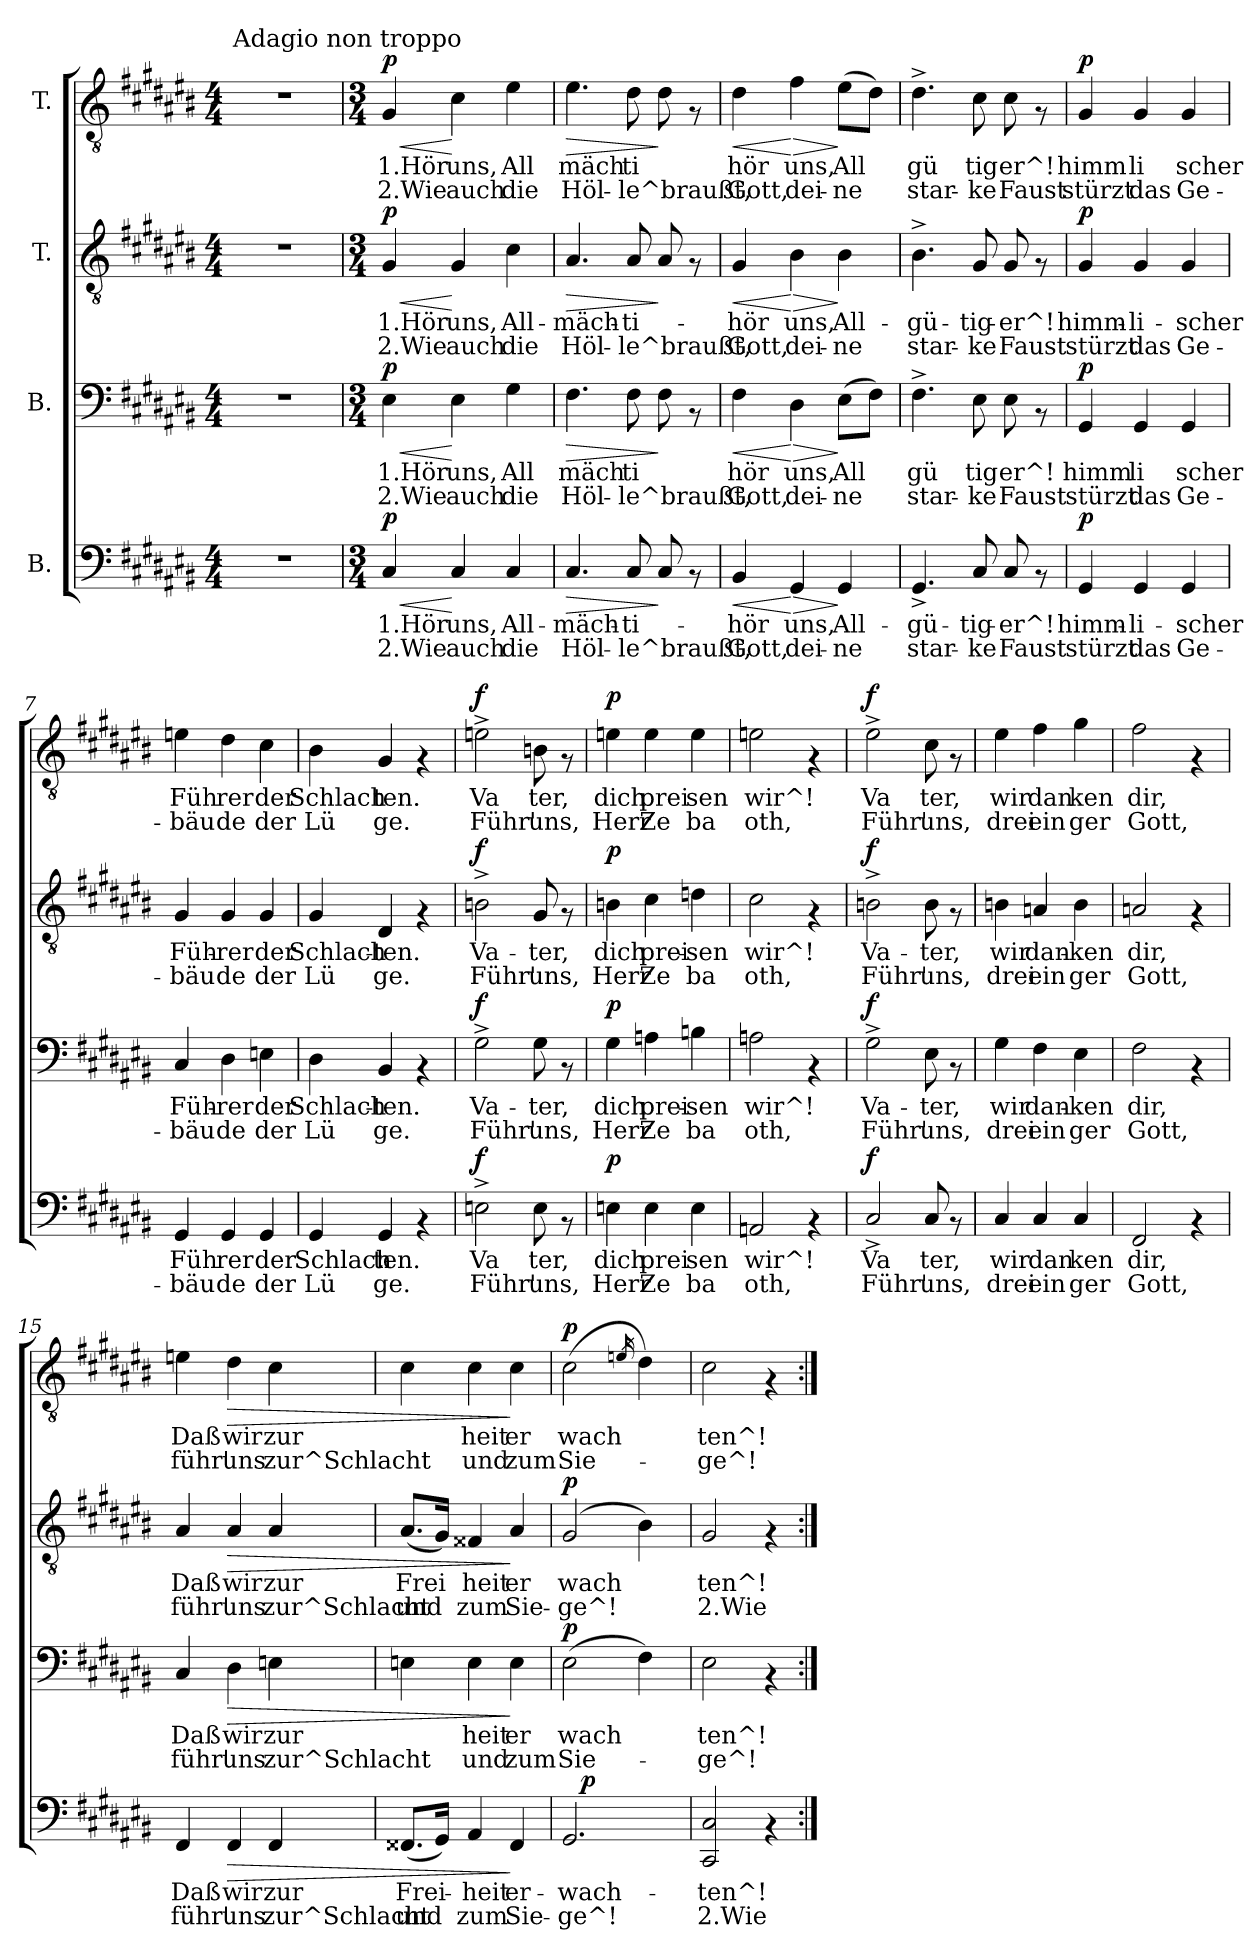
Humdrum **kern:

**kern	**text	**text	**dynam	**kern	**text	**text	**dynam	**kern	**text	**text	**dynam	**kern	**text	**text	**dynam
*part4	*part4	*part4	*part4	*part3	*part3	*part3	*part3	*part2	*part2	*part2	*part2	*part1	*part1	*part1	*part1
*staff4	*staff4	*staff4	*staff4	*staff3	*staff3	*staff3	*staff3	*staff2	*staff2	*staff2	*staff2	*staff1	*staff1	*staff1	*staff1
*I"B.	*	*	*	*I"B.	*	*	*	*I"T.	*	*	*	*I"T.	*	*	*
*clefF4	*	*	*	*clefF4	*	*	*	*clefGv2	*	*	*	*clefGv2	*	*	*
*k[f#c#g#d#a#e#b#]	*	*	*	*k[f#c#g#d#a#e#b#]	*	*	*	*k[f#c#g#d#a#e#b#]	*	*	*	*k[f#c#g#d#a#e#b#]	*	*	*
*C#:	*	*	*	*C#:	*	*	*	*C#:	*	*	*	*C#:	*	*	*
*M4/4	*	*	*	*M4/4	*	*	*	*M4/4	*	*	*	*M4/4	*	*	*
=1	=1	=1	=1	=1	=1	=1	=1	=1	=1	=1	=1	=1	=1	=1	=1
!	!	!	!	!	!	!	!	!	!	!	!	!LO:TX:a:t=Adagio non troppo	!	!	!
1r	.	.	.	1r	.	.	.	1r	.	.	.	1r	.	.	.
=2!	=2!	=2!	=2!	=2!	=2!	=2!	=2!	=2!	=2!	=2!	=2!	=2!	=2!	=2!	=2!
*M3/4	*	*	*	*M3/4	*	*	*	*M3/4	*	*	*	*M3/4	*	*	*
!	!LO:LY:b:rj	!LO:LY:b:rj	!LO:HP:b	!	!LO:LY:b:rj	!LO:LY:b:rj	!LO:HP:b	!	!LO:LY:b:rj	!LO:LY:b:rj	!LO:HP:b	!	!LO:LY:b:rj	!LO:LY:b:rj	!LO:HP:b
!	!	!	!LO:DY:n=1:a	!	!	!	!LO:DY:n=1:a	!	!	!	!LO:DY:n=1:a	!	!	!	!LO:DY:n=1:a
4C#/	1.Hör	2.Wie	< p	4E#\	1.Hör	2.Wie	< p	4G#/	1.Hör	2.Wie	< p	4G#/	1.Hör	2.Wie	< p
!	!LO:LY:b:rj	!LO:LY:b:rj	!	!	!LO:LY:b:rj	!LO:LY:b:rj	!	!	!LO:LY:b:rj	!LO:LY:b:rj	!	!	!LO:LY:b:rj	!LO:LY:b:rj	!
4C#/	uns,	auch	[	4E#\	uns,	auch	[	4G#/	uns,	auch	[	4c#\	uns,	auch	[
!	!LO:LY:b:rj	!LO:LY:b:rj	!	!	!LO:LY:b:rj	!LO:LY:b:rj	!	!	!LO:LY:b:rj	!LO:LY:b:rj	!	!	!LO:LY:b:rj	!LO:LY:b:rj	!
4C#/	All-	die	.	4G#\	All	die	.	4c#\	All-	die	.	4e#\	All	die	.
=3!	=3!	=3!	=3!	=3!	=3!	=3!	=3!	=3!	=3!	=3!	=3!	=3!	=3!	=3!	=3!
!	!LO:LY:b:rj	!LO:LY:b:rj	!LO:HP:b	!	!LO:LY:b:rj	!LO:LY:b:rj	!LO:HP:b	!	!LO:LY:b:rj	!LO:LY:b:rj	!LO:HP:b	!	!LO:LY:b:rj	!LO:LY:b:rj	!LO:HP:b
4.C#/	-mäch-	Höl-	>	4.F#\	mäch	Höl-	>	4.A#/	-mäch-	Höl-	>	4.e#\	mäch	Höl-	>
!	!LO:LY:b:rj	!LO:LY:b:rj	!	!	!LO:LY:b:rj	!LO:LY:b:rj	!	!	!LO:LY:b:rj	!LO:LY:b:rj	!	!	!LO:LY:b:rj	!LO:LY:b:rj	!
8C#/	-ti-	-le^braußt,	.	8F#\	ti	-le^braußt,	.	8A#/	-ti-	-le^braußt,	.	8d#\	ti	-le^braußt,	.
8C#/	.	.	]	8F#\	.	.	]	8A#/	.	.	]	8d#\	.	.	]
8rAA	.	.	.	8rAA	.	.	.	8rF	.	.	.	8rF	.	.	.
=4!	=4!	=4!	=4!	=4!	=4!	=4!	=4!	=4!	=4!	=4!	=4!	=4!	=4!	=4!	=4!
!	!LO:LY:b:rj	!LO:LY:b:rj	!LO:HP:b	!	!LO:LY:b:rj	!LO:LY:b:rj	!LO:HP:b	!	!LO:LY:b:rj	!LO:LY:b:rj	!LO:HP:b	!	!LO:LY:b:rj	!LO:LY:b:rj	!LO:HP:b
4BB#/	hör	Gott,	<	4F#\	hör	Gott,	<	4G#/	hör	Gott,	<	4d#\	hör	Gott,	<
!	!LO:LY:b:rj	!LO:LY:b:rj	!LO:HP:n=1:b	!	!LO:LY:b:rj	!LO:LY:b:rj	!LO:HP:n=1:b	!	!LO:LY:b:rj	!LO:LY:b:rj	!LO:HP:n=1:b	!	!LO:LY:b:rj	!LO:LY:b:rj	!LO:HP:n=1:b
4GG#/	uns,	dei-	[ >	4D#\	uns,	dei-	[ >	4B#\	uns,	dei-	[ >	4f#\	uns,	dei-	[ >
!	!LO:LY:b:rj	!LO:LY:b:rj	!	!	!LO:LY:b:rj	!LO:LY:b:rj	!	!	!LO:LY:b:rj	!LO:LY:b:rj	!	!	!LO:LY:b:rj	!LO:LY:b:rj	!
4GG#/	All-	-ne	]	(>8E#\L	All	-ne	]	4B#\	All-	-ne	]	(>8e#\L	All	-ne	]
.	.	.	.	8F#\J)	.	.	.	.	.	.	.	8d#\J)	.	.	.
=5!	=5!	=5!	=5!	=5!	=5!	=5!	=5!	=5!	=5!	=5!	=5!	=5!	=5!	=5!	=5!
!	!LO:LY:b:rj	!LO:LY:b:rj	!	!	!LO:LY:b:rj	!LO:LY:b:rj	!	!	!LO:LY:b:rj	!LO:LY:b:rj	!	!	!LO:LY:b:rj	!LO:LY:b:rj	!
4.GG#^</	-gü-	star-	.	4.F#^>\	gü	star-	.	4.B#^>\	-gü-	star-	.	4.d#^>\	gü	star-	.
!	!LO:LY:b:rj	!LO:LY:b:rj	!	!	!LO:LY:b:rj	!LO:LY:b:rj	!	!	!LO:LY:b:rj	!LO:LY:b:rj	!	!	!LO:LY:b:rj	!LO:LY:b:rj	!
8C#/	-tig-	-ke	.	8E#\	tig	-ke	.	8G#/	-tig-	-ke	.	8c#\	tig	-ke	.
!	!LO:LY:b:rj	!LO:LY:b:rj	!	!	!LO:LY:b:rj	!LO:LY:b:rj	!	!	!LO:LY:b:rj	!LO:LY:b:rj	!	!	!LO:LY:b:rj	!LO:LY:b:rj	!
8C#/	-er^!	Faust	.	8E#\	er^!	Faust	.	8G#/	-er^!	Faust	.	8c#\	er^!	Faust	.
8rAA	.	.	.	8rAA	.	.	.	8rF	.	.	.	8rF	.	.	.
=6!	=6!	=6!	=6!	=6!	=6!	=6!	=6!	=6!	=6!	=6!	=6!	=6!	=6!	=6!	=6!
!	!LO:LY:b:rj	!LO:LY:b:rj	!LO:DY:a	!	!LO:LY:b:rj	!LO:LY:b:rj	!LO:DY:a	!	!LO:LY:b:rj	!LO:LY:b:rj	!LO:DY:a	!	!LO:LY:b:rj	!LO:LY:b:rj	!LO:DY:a
4GG#/	himm-	stürzt	p	4GG#/	himm	stürzt	p	4G#/	himm-	stürzt	p	4G#/	himm	stürzt	p
!	!LO:LY:b:rj	!LO:LY:b:rj	!	!	!LO:LY:b:rj	!LO:LY:b:rj	!	!	!LO:LY:b:rj	!LO:LY:b:rj	!	!	!LO:LY:b:rj	!LO:LY:b:rj	!
4GG#/	-li-	das	.	4GG#/	li	das	.	4G#/	-li-	das	.	4G#/	li	das	.
!	!LO:LY:b:rj	!LO:LY:b:rj	!	!	!LO:LY:b:rj	!LO:LY:b:rj	!	!	!LO:LY:b:rj	!LO:LY:b:rj	!	!	!LO:LY:b:rj	!LO:LY:b:rj	!
4GG#/	-scher	Ge-	.	4GG#/	scher	Ge-	.	4G#/	-scher	Ge-	.	4G#/	scher	Ge-	.
!!LO:PB:g=z
=7!	=7!	=7!	=7!	=7!	=7!	=7!	=7!	=7!	=7!	=7!	=7!	=7!	=7!	=7!	=7!
!	!LO:LY:b:rj	!LO:LY:b:rj	!	!	!LO:LY:b:rj	!LO:LY:b:rj	!	!	!LO:LY:b:rj	!LO:LY:b:rj	!	!	!LO:LY:b:rj	!LO:LY:b:rj	!
4GG#/	Füh	-bäu	.	4C#/	Füh-	-bäu	.	4G#/	Füh-	-bäu	.	4en\	Füh	-bäu	.
!	!LO:LY:b:rj	!LO:LY:b:rj	!	!	!LO:LY:b:rj	!LO:LY:b:rj	!	!	!LO:LY:b:rj	!LO:LY:b:rj	!	!	!LO:LY:b:rj	!LO:LY:b:rj	!
4GG#/	rer	de	.	4D#\	-rer	de	.	4G#/	-rer	de	.	4d#\	rer	de	.
!	!LO:LY:b:rj	!LO:LY:b:rj	!	!	!LO:LY:b:rj	!LO:LY:b:rj	!	!	!LO:LY:b:rj	!LO:LY:b:rj	!	!	!LO:LY:b:rj	!LO:LY:b:rj	!
4GG#/	der	der	.	4En\	der	der	.	4G#/	der	der	.	4c#\	der	der	.
=8!	=8!	=8!	=8!	=8!	=8!	=8!	=8!	=8!	=8!	=8!	=8!	=8!	=8!	=8!	=8!
!	!LO:LY:b:rj	!LO:LY:b:rj	!	!	!LO:LY:b:rj	!LO:LY:b:rj	!	!	!LO:LY:b:rj	!LO:LY:b:rj	!	!	!LO:LY:b:rj	!LO:LY:b:rj	!
4GG#/	Schlach	Lü	.	4D#\	Schlach-	Lü	.	4G#/	Schlach-	Lü	.	4B#\	Schlach	Lü	.
!	!LO:LY:b:rj	!LO:LY:b:rj	!	!	!LO:LY:b:rj	!LO:LY:b:rj	!	!	!LO:LY:b:rj	!LO:LY:b:rj	!	!	!LO:LY:b:rj	!LO:LY:b:rj	!
4GG#/	ten.	ge.	.	4BB#/	-ten.	ge.	.	4D#/	-ten.	ge.	.	4G#/	ten.	ge.	.
4rAA	.	.	.	4rAA	.	.	.	4rF	.	.	.	4rF	.	.	.
=9!	=9!	=9!	=9!	=9!	=9!	=9!	=9!	=9!	=9!	=9!	=9!	=9!	=9!	=9!	=9!
!	!LO:LY:b:rj	!LO:LY:b:rj	!LO:DY:a	!	!LO:LY:b:rj	!LO:LY:b:rj	!LO:DY:a	!	!LO:LY:b:rj	!LO:LY:b:rj	!LO:DY:a	!	!LO:LY:b:rj	!LO:LY:b:rj	!LO:DY:a
2En^>\	Va	Führ'	f	2G#^>\	Va-	Führ'	f	2Bn^>\	Va-	Führ'	f	2en^>\	Va	Führ'	f
!	!LO:LY:b:rj	!LO:LY:b:rj	!	!	!LO:LY:b:rj	!LO:LY:b:rj	!	!	!LO:LY:b:rj	!LO:LY:b:rj	!	!	!LO:LY:b:rj	!LO:LY:b:rj	!
8E\	ter,	uns,	.	8G#\	-ter,	uns,	.	8G#/	-ter,	uns,	.	8Bn\	ter,	uns,	.
8rAA	.	.	.	8rAA	.	.	.	8rF	.	.	.	8rF	.	.	.
=10!	=10!	=10!	=10!	=10!	=10!	=10!	=10!	=10!	=10!	=10!	=10!	=10!	=10!	=10!	=10!
!	!LO:LY:b:rj	!LO:LY:b:rj	!LO:DY:a	!	!LO:LY:b:rj	!LO:LY:b:rj	!LO:DY:a	!	!LO:LY:b:rj	!LO:LY:b:rj	!LO:DY:a	!	!LO:LY:b:rj	!LO:LY:b:rj	!LO:DY:a
4En\	dich	Herr	p	4G#\	dich	Herr	p	4Bn\	dich	Herr	p	4en\	dich	Herr	p
!	!LO:LY:b:rj	!LO:LY:b:rj	!	!	!LO:LY:b:rj	!LO:LY:b:rj	!	!	!LO:LY:b:rj	!LO:LY:b:rj	!	!	!LO:LY:b:rj	!LO:LY:b:rj	!
4E\	prei	Ze	.	4An\	prei-	Ze	.	4c#\	prei-	Ze	.	4e\	prei	Ze	.
!	!LO:LY:b:rj	!LO:LY:b:rj	!	!	!LO:LY:b:rj	!LO:LY:b:rj	!	!	!LO:LY:b:rj	!LO:LY:b:rj	!	!	!LO:LY:b:rj	!LO:LY:b:rj	!
4E\	sen	ba	.	4Bn\	-sen	ba	.	4dn\	-sen	ba	.	4e\	sen	ba	.
=11!	=11!	=11!	=11!	=11!	=11!	=11!	=11!	=11!	=11!	=11!	=11!	=11!	=11!	=11!	=11!
!	!LO:LY:b:rj	!LO:LY:b:rj	!	!	!LO:LY:b:rj	!LO:LY:b:rj	!	!	!LO:LY:b:rj	!LO:LY:b:rj	!	!	!LO:LY:b:rj	!LO:LY:b:rj	!
2AAn/	wir^!	oth,	.	2An\	wir^!	oth,	.	2c#\	wir^!	oth,	.	2en\	wir^!	oth,	.
4rAA	.	.	.	4rAA	.	.	.	4rF	.	.	.	4rF	.	.	.
=12!	=12!	=12!	=12!	=12!	=12!	=12!	=12!	=12!	=12!	=12!	=12!	=12!	=12!	=12!	=12!
!	!LO:LY:b:rj	!LO:LY:b:rj	!LO:DY:a	!	!LO:LY:b:rj	!LO:LY:b:rj	!LO:DY:a	!	!LO:LY:b:rj	!LO:LY:b:rj	!LO:DY:a	!	!LO:LY:b:rj	!LO:LY:b:rj	!LO:DY:a
2C#^</	Va	Führ'	f	2G#^>\	Va-	Führ'	f	2Bn^>\	Va-	Führ'	f	2e#^>\	Va	Führ'	f
!	!LO:LY:b:rj	!LO:LY:b:rj	!	!	!LO:LY:b:rj	!LO:LY:b:rj	!	!	!LO:LY:b:rj	!LO:LY:b:rj	!	!	!LO:LY:b:rj	!LO:LY:b:rj	!
8C#/	ter,	uns,	.	8E#\	-ter,	uns,	.	8B\	-ter,	uns,	.	8c#\	ter,	uns,	.
8rAA	.	.	.	8rAA	.	.	.	8rF	.	.	.	8rF	.	.	.
=13!	=13!	=13!	=13!	=13!	=13!	=13!	=13!	=13!	=13!	=13!	=13!	=13!	=13!	=13!	=13!
!	!LO:LY:b:rj	!LO:LY:b:rj	!	!	!LO:LY:b:rj	!LO:LY:b:rj	!	!	!LO:LY:b:rj	!LO:LY:b:rj	!	!	!LO:LY:b:rj	!LO:LY:b:rj	!
4C#/	wir	drei	.	4G#\	wir	drei	.	4Bn\	wir	drei	.	4e#\	wir	drei	.
!	!LO:LY:b:rj	!LO:LY:b:rj	!	!	!LO:LY:b:rj	!LO:LY:b:rj	!	!	!LO:LY:b:rj	!LO:LY:b:rj	!	!	!LO:LY:b:rj	!LO:LY:b:rj	!
4C#/	dan	ein	.	4F#\	dan-	ein	.	4An/	dan-	ein	.	4f#\	dan	ein	.
!	!LO:LY:b:rj	!LO:LY:b:rj	!	!	!LO:LY:b:rj	!LO:LY:b:rj	!	!	!LO:LY:b:rj	!LO:LY:b:rj	!	!	!LO:LY:b:rj	!LO:LY:b:rj	!
4C#/	ken	ger	.	4E#\	-ken	ger	.	4B\	-ken	ger	.	4g#\	ken	ger	.
=14!	=14!	=14!	=14!	=14!	=14!	=14!	=14!	=14!	=14!	=14!	=14!	=14!	=14!	=14!	=14!
!	!LO:LY:b:rj	!LO:LY:b:rj	!	!	!LO:LY:b:rj	!LO:LY:b:rj	!	!	!LO:LY:b:rj	!LO:LY:b:rj	!	!	!LO:LY:b:rj	!LO:LY:b:rj	!
2FF#/	dir,	Gott,	.	2F#\	dir,	Gott,	.	2An/	dir,	Gott,	.	2f#\	dir,	Gott,	.
4rAA	.	.	.	4rAA	.	.	.	4rF	.	.	.	4rF	.	.	.
!!LO:PB:g=z
=15!	=15!	=15!	=15!	=15!	=15!	=15!	=15!	=15!	=15!	=15!	=15!	=15!	=15!	=15!	=15!
!	!LO:LY:b:rj	!LO:LY:b:rj	!	!	!LO:LY:b:rj	!LO:LY:b:rj	!	!	!LO:LY:b:rj	!LO:LY:b:rj	!	!	!LO:LY:b:rj	!LO:LY:b:rj	!
4FF#/	Daß	führ'	.	4C#/	Daß	führ'	.	4A#/	Daß	führ'	.	4en\	Daß	führ'	.
!	!LO:LY:b:rj	!LO:LY:b:rj	!LO:HP:b	!	!LO:LY:b:rj	!LO:LY:b:rj	!LO:HP:b	!	!LO:LY:b:rj	!LO:LY:b:rj	!LO:HP:b	!	!LO:LY:b:rj	!LO:LY:b:rj	!LO:HP:b
4FF#/	wir	uns	>	4D#\	wir	uns	>	4A#/	wir	uns	>	4d#\	wir	uns	>
!	!LO:LY:b:rj	!LO:LY:b:rj	!	!	!LO:LY:b:rj	!LO:LY:b:rj	!	!	!LO:LY:b:rj	!LO:LY:b:rj	!	!	!LO:LY:b:rj	!LO:LY:b:rj	!
4FF#/	zur	zur^Schlacht	.	4En\	zur	zur^Schlacht	.	4A#/	zur	zur^Schlacht	.	4c#\	zur	zur^Schlacht	.
=16!	=16!	=16!	=16!	=16!	=16!	=16!	=16!	=16!	=16!	=16!	=16!	=16!	=16!	=16!	=16!
!	!LO:LY:b:rj	!LO:LY:b:rj	!	!	!	!	!	!	!LO:LY:b:rj	!LO:LY:b:rj	!	!	!	!	!
(<8.FF##X/L	Frei-	und	.	4En\	.	.	.	(<8.A#/L	Frei	und	.	4c#\	.	.	.
16GG#/Jk)	.	.	.	.	.	.	.	16G#/Jk)	.	.	.	.	.	.	.
!	!LO:LY:b:rj	!LO:LY:b:rj	!	!	!LO:LY:b:rj	!LO:LY:b:rj	!	!	!LO:LY:b:rj	!LO:LY:b:rj	!	!	!LO:LY:b:rj	!LO:LY:b:rj	!
4AA#/	-heit	zum	.	4E\	heit	und	.	4F##X/	heit	zum	.	4c#\	heit	und	.
!	!LO:LY:b:rj	!LO:LY:b:rj	!	!	!LO:LY:b:rj	!LO:LY:b:rj	!	!	!LO:LY:b:rj	!LO:LY:b:rj	!	!	!LO:LY:b:rj	!LO:LY:b:rj	!
4FF##/	er-	Sie-	]	4E\	er	zum	]	4A#/	er	Sie-	]	4c#\	er	zum	]
=17!	=17!	=17!	=17!	=17!	=17!	=17!	=17!	=17!	=17!	=17!	=17!	=17!	=17!	=17!	=17!
!	!LO:LY:b:rj	!LO:LY:b:rj	!	!	!LO:LY:b:rj	!LO:LY:b:rj	!LO:DY:a	!	!LO:LY:b:rj	!LO:LY:b:rj	!LO:DY:a	!	!LO:LY:b:rj	!LO:LY:b:rj	!LO:DY:a
*^	*	*	*	*	*	*	*	*	*	*	*	*	*	*	*
2.GG#/	16ryy	-wach-	-ge^!	.	(>2E#\	wach	Sie-	p	(>2G#/	wach	-ge^!	p	(<2c#\	wach	Sie-	p
!	!	!	!	!LO:DY:a	!	!	!	!	!	!	!	!	!	!	!	!
.	2ryy	.	.	p	.	.	.	.	.	.	.	.	.	.	.	.
.	.	.	.	.	.	.	.	.	.	.	.	.	16qen/	.	.	.
.	.	.	.	.	4F#\)	.	.	.	4B#\)	.	.	.	4d#\)	.	.	.
.	8.ryy	.	.	.	.	.	.	.	.	.	.	.	.	.	.	.
=18!	=18!	=18!	=18!	=18!	=18!	=18!	=18!	=18!	=18!	=18!	=18!	=18!	=18!	=18!	=18!	=18!
!	!	!LO:LY:b:rj	!LO:LY:b:rj	!	!	!LO:LY:b:rj	!LO:LY:b:rj	!	!	!LO:LY:b:rj	!LO:LY:b:rj	!	!	!LO:LY:b:rj	!LO:LY:b:rj	!
*v	*v	*	*	*	*	*	*	*	*	*	*	*	*	*	*	*
2CC#/ 2C#/	-ten^!	2.Wie	.	2E#\	ten^!	-ge^!	.	2G#/	ten^!	2.Wie	.	2c#\	ten^!	-ge^!	.
4rAA	.	.	.	4rAA	.	.	.	4rF	.	.	.	4rF	.	.	.
=:|!	=:|!	=:|!	=:|!	=:|!	=:|!	=:|!	=:|!	=:|!	=:|!	=:|!	=:|!	=:|!	=:|!	=:|!	=:|!
*-	*-	*-	*-	*-	*-	*-	*-	*-	*-	*-	*-	*-	*-	*-	*-
